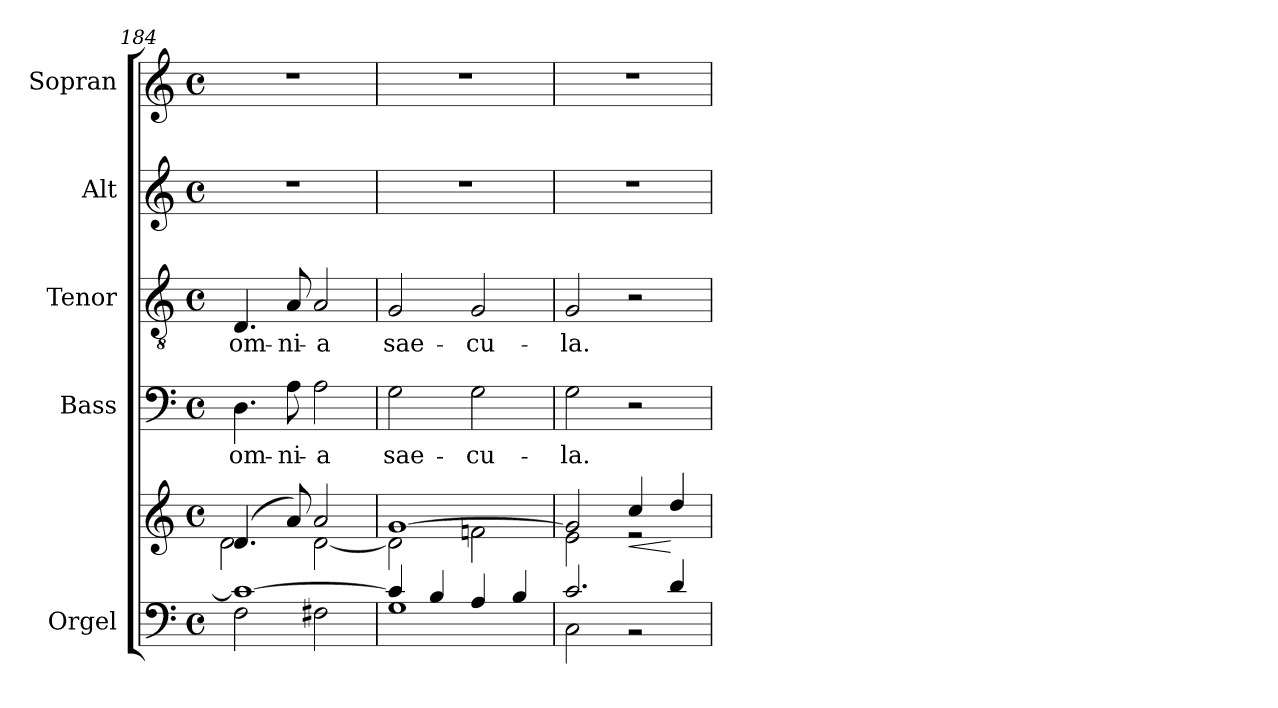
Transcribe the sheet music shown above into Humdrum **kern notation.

**kern	**kern	**dynam	**kern	**text	**kern	**text	**kern	**kern
*part5	*part5	*part5	*part4	*part4	*part3	*part3	*part2	*part1
*staff6	*staff5	*staff5/6	*staff4	*staff4	*staff3	*staff3	*staff2	*staff1
*I"Orgel	*	*	*I"Bass	*	*I"Tenor	*	*I"Alt	*I"Sopran
*I'Org.	*	*	*I'B.	*	*I'T.	*	*I'A.	*I'S.
*clefF4	*clefG2	*	*clefF4	*	*clefGv2	*	*clefG2	*clefG2
*k[]	*k[]	*	*k[]	*	*k[]	*	*k[]	*k[]
*C:	*C:	*	*C:	*	*C:	*	*C:	*C:
*M4/4	*M4/4	*	*M4/4	*	*M4/4	*	*M4/4	*M4/4
*met(c)	*met(c)	*	*met(c)	*	*met(c)	*	*met(c)	*met(c)
=184	=184	=184	=184	=184	=184	=184	=184	=184
*^	*^	*	*	*	*	*	*	*
!	!	!	!	!	!	!LO:LY:b	!	!LO:LY:b	!	!
1c_	2F\	(4.d/	2d\	.	4.D\	om-	4.D/	om-	1r	1r
!	!	!	!	!	!	!LO:LY:b	!	!LO:LY:b	!	!
.	.	8a/)	.	.	8A\	-ni-	8A/	-ni-	.	.
!	!	!	!	!	!	!LO:LY:b	!	!LO:LY:b	!	!
.	2F#X\	2a/	[<2d\	.	2A\	-a	2A/	-a	.	.
=185	=185	=185	=185	=185	=185	=185	=185	=185	=185	=185
!	!	!	!	!	!	!LO:LY:b	!	!LO:LY:b	!	!
4c/]	1G	[>1g	2d\]	.	2G\	sae-	2G/	sae-	1r	1r
4B/	.	.	.	.	.	.	.	.	.	.
!	!	!	!	!	!	!LO:LY:b	!	!LO:LY:b	!	!
4A/	.	.	2fn\	.	2G\	-cu-	2G/	-cu-	.	.
4B/	.	.	.	.	.	.	.	.	.	.
=186	=186	=186	=186	=186	=186	=186	=186	=186	=186	=186
!	!	!	!	!	!	!LO:LY:b	!	!LO:LY:b	!	!
2.c/	2C\	2g/]	2e\	.	2G\	-la.	2G/	-la.	1r	1r
!	!	!	!	!LO:HP:b	!	!	!	!	!	!
.	2r	4cc/	2re	<	2r	.	2r	.	.	.
4d/	.	4dd/	.	[	.	.	.	.	.	.
*v	*v	*	*	*	*	*	*	*	*	*
*	*v	*v	*	*	*	*	*	*	*
=	=	=	=	=	=	=	=	=
*-	*-	*-	*-	*-	*-	*-	*-	*-
